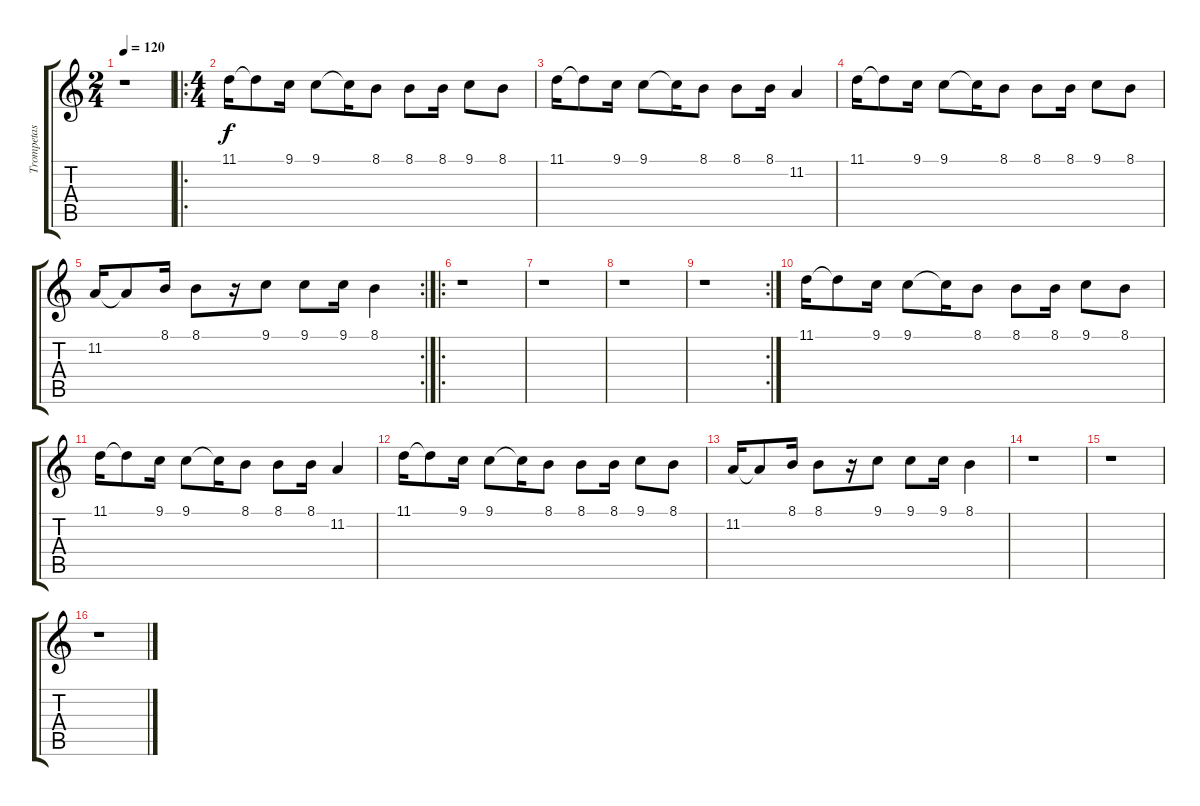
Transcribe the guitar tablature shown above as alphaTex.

\track ("Trompetas" "Trompetas") {instrument trumpet}
\staff {score tabs}
\tuning (Eb4 Bb3 Gb3 Db3 Ab2 Eb2) {hide}
\ts (2 4)
\tempo 120
\clef g2
\ks c
r.1{dy f instrument trumpet} |
\ro
\ts (4 4)
11.1.16 11.1{t}.8 9.1.16 9.1.8 9.1{t}.16 8.1.8 8.1.8 8.1.16 9.1.8 8.1.8 |
11.1.16 11.1{t}.8 9.1.16 9.1.8 9.1{t}.16 8.1.8 8.1.8 8.1.16 11.2.4 |
11.1.16 11.1{t}.8 9.1.16 9.1.8 9.1{t}.16 8.1.8 8.1.8 8.1.16 9.1.8 8.1.8 |
\rc 2
11.2.16 11.2{t}.8 8.1.16 8.1.8 r.16 9.1.8 9.1.8 9.1.16 8.1.4 |
\ro
r.1 |
r.1 |
r.1 |
\rc 2
r.1 |
11.1.16 11.1{t}.8 9.1.16 9.1.8 9.1{t}.16 8.1.8 8.1.8 8.1.16 9.1.8 8.1.8 |
11.1.16 11.1{t}.8 9.1.16 9.1.8 9.1{t}.16 8.1.8 8.1.8 8.1.16 11.2.4 |
11.1.16 11.1{t}.8 9.1.16 9.1.8 9.1{t}.16 8.1.8 8.1.8 8.1.16 9.1.8 8.1.8 |
11.2.16 11.2{t}.8 8.1.16 8.1.8 r.16 9.1.8 9.1.8 9.1.16 8.1.4 |
r.1 |
r.1 |
r.1
